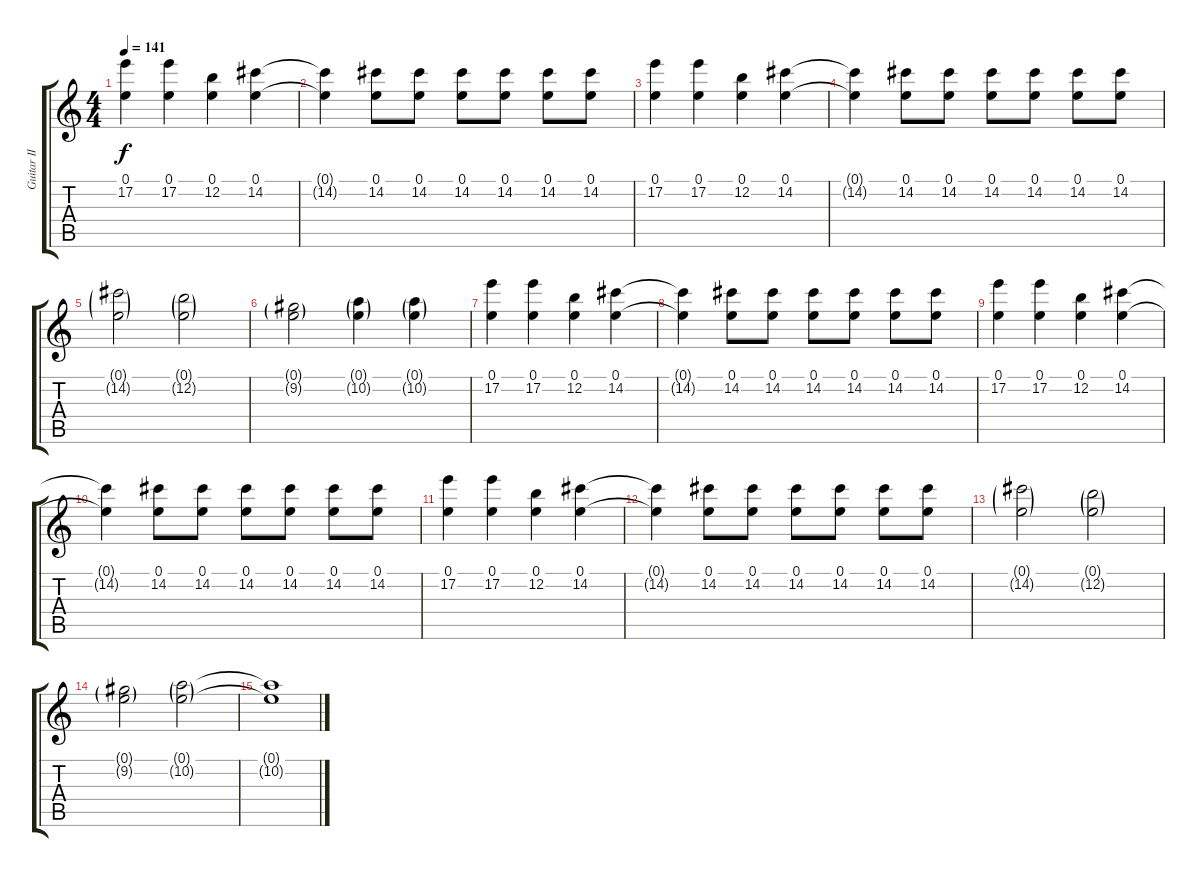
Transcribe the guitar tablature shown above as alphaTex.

\track ("Guitar II - Kita" "Guitar II ") {instrument overdrivenguitar}
\staff {score tabs}
\tuning (E4 B3 G3 D3 A2 E2) {hide}
\ts (4 4)
\tempo 141
\clef g2
\ks c
(0.1 17.2).4{dy f} (0.1 17.2).4 (0.1 12.2).4 (0.1 14.2).4 |
(0.1{t} 14.2{t}).4 (0.1 14.2).8 (0.1 14.2).8 (0.1 14.2).8 (0.1 14.2).8 (0.1 14.2).8 (0.1 14.2).8 |
(0.1 17.2).4 (0.1 17.2).4 (0.1 12.2).4 (0.1 14.2).4 |
(0.1{t} 14.2{t}).4 (0.1 14.2).8 (0.1 14.2).8 (0.1 14.2).8 (0.1 14.2).8 (0.1 14.2).8 (0.1 14.2).8 |
(0.1{g} 14.2{g}).2 (0.1{g} 12.2{g}).2 |
(0.1{g} 9.2{g}).2 (0.1{g} 10.2{g}).4 (0.1{g} 10.2{g}).4 |
(0.1 17.2).4 (0.1 17.2).4 (0.1 12.2).4 (0.1 14.2).4 |
(0.1{t} 14.2{t}).4 (0.1 14.2).8 (0.1 14.2).8 (0.1 14.2).8 (0.1 14.2).8 (0.1 14.2).8 (0.1 14.2).8 |
(0.1 17.2).4 (0.1 17.2).4 (0.1 12.2).4 (0.1 14.2).4 |
(0.1{t} 14.2{t}).4 (0.1 14.2).8 (0.1 14.2).8 (0.1 14.2).8 (0.1 14.2).8 (0.1 14.2).8 (0.1 14.2).8 |
(0.1 17.2).4 (0.1 17.2).4 (0.1 12.2).4 (0.1 14.2).4 |
(0.1{t} 14.2{t}).4 (0.1 14.2).8 (0.1 14.2).8 (0.1 14.2).8 (0.1 14.2).8 (0.1 14.2).8 (0.1 14.2).8 |
(0.1{g} 14.2{g}).2 (0.1{g} 12.2{g}).2 |
(0.1{g} 9.2{g}).2 (0.1{g} 10.2{g}).2 |
(0.1{t} 10.2{t}).1
